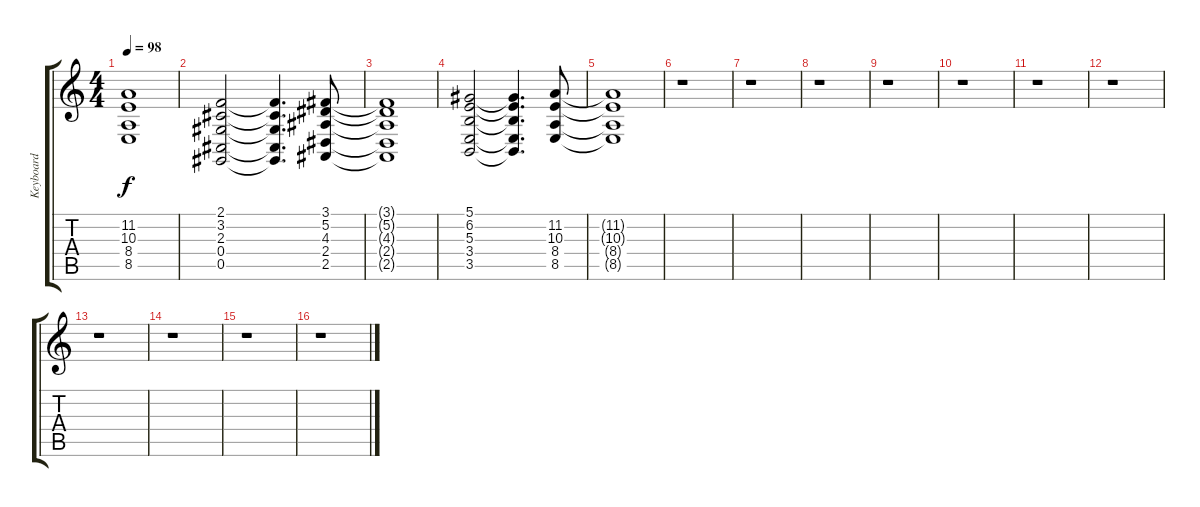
\track ("Keyboard" "Keyboard") {instrument stringensemble1}
\staff {score tabs}
\tuning (Eb4 Bb3 Gb3 Db3 Ab2 Db2) {hide}
\ts (4 4)
\tempo 98
\clef g2
\ks c
(11.2{t} 10.3{t} 8.4{t} 8.5{t}).1{dy f} |
(2.1 3.2 2.3 0.4 0.5).2 (2.1{t} 3.2{t} 2.3{t} 0.4{t} 0.5{t}).4{d} (3.1 5.2 4.3 2.4 2.5).8 |
(3.1{t} 5.2{t} 4.3{t} 2.4{t} 2.5{t}).1 |
(5.1 6.2 5.3 3.4 3.5).2 (5.1{t} 6.2{t} 5.3{t} 3.4{t} 3.5{t}).4{d} (11.2 10.3 8.4 8.5).8 |
(11.2{t} 10.3{t} 8.4{t} 8.5{t}).1 |
r.1 |
r.1 |
r.1 |
r.1 |
r.1 |
r.1 |
r.1 |
r.1 |
r.1 |
r.1 |
r.1
